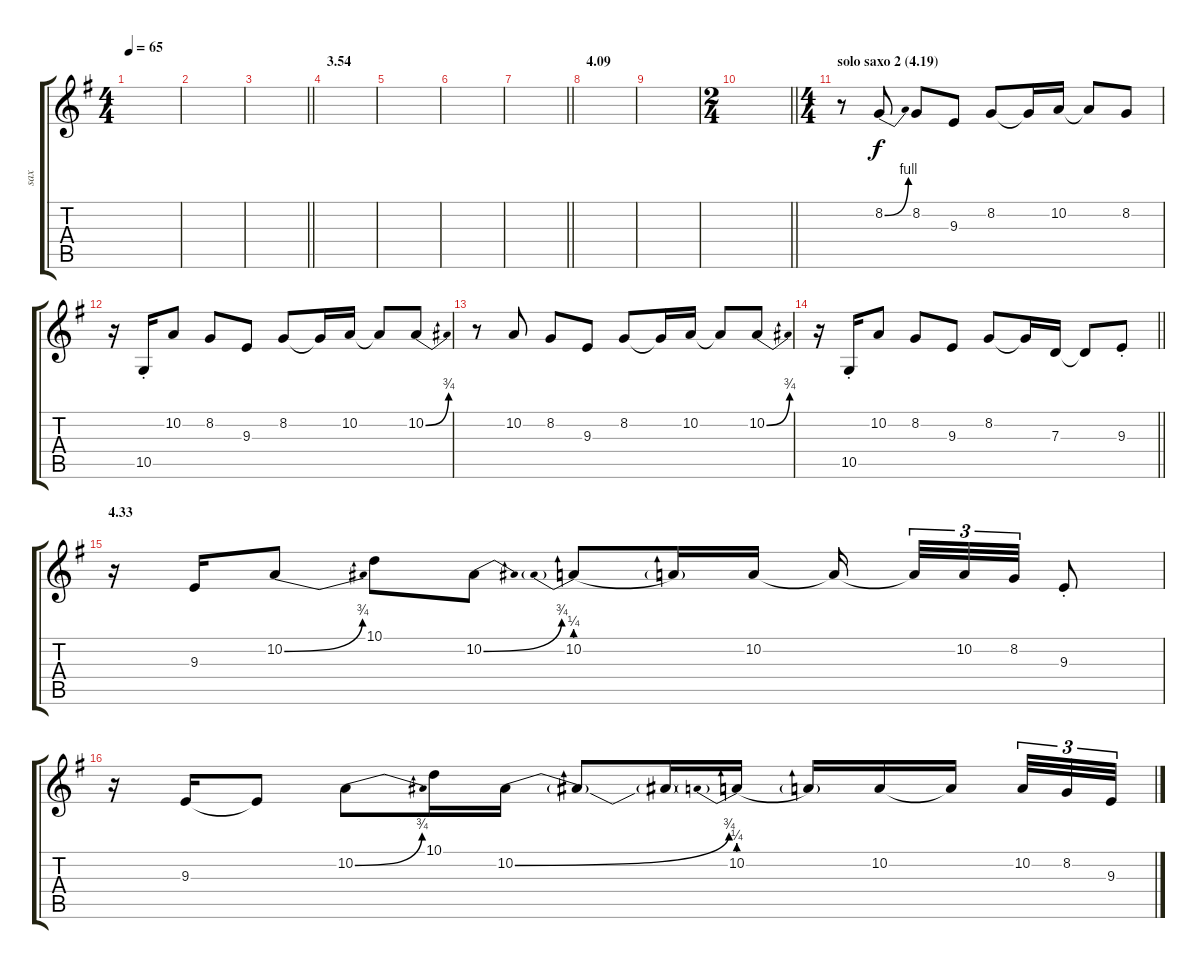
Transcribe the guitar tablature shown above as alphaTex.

\track ("sax" "sax") {instrument altosax}
\staff {score tabs}
\tuning (E4 B3 G3 D3 A2 E2) {hide}
\ts (4 4)
\tempo 65
\clef g2
\ks g
|
|
\barLineRight lightlight
|
\section ("" "3.54")
|
|
|
\barLineRight lightlight
|
\section ("" "4.09")
|
|
\ts (2 4)
\barLineRight lightlight
|
\ts (4 4)
\section ("" "solo saxo 2 (4.19)")
r.8 8.2{be (bend 0 0 60 4)}.8 8.2.8 9.3.8 8.2.8 8.2{t}.16 10.2.16 10.2{t}.8 8.2.8 |
r.16 10.5{st}.16 10.2.8 8.2.8 9.3.8 8.2.8 8.2{t}.16 10.2.16 10.2{t}.8 10.2{be (bend 0 0 60 3)}.8 |
r.8 10.2.8 8.2.8 9.3.8 8.2.8 8.2{t}.16 10.2.16 10.2{t}.8 10.2{be (bend 0 0 60 3)}.8 |
\barLineRight lightlight
r.16 10.5{st}.16 10.2.8 8.2.8 9.3.8 8.2.8 8.2{t}.16 7.3.16 7.3{t}.8 9.3{st}.8 |
\section ("" "4.33")
r.16 9.3.16 10.2{be (bend 0 0 60 3)}.8 10.1.8 10.2{be (bend 0 0 60 3)}.8 10.2{be (prebend 0 1 60 1)}.8 10.2{t}.16 10.2.16 10.2{t}.16{beam splitsecondary} 10.2{t}.32{tu (3 2)} 10.2.32{tu (3 2)} 8.2.32{tu (3 2)} 9.3{st}.8 |
r.16 9.3.16 9.3{t}.8 10.2{be (bend 0 0 60 3)}.8 10.1.16 10.2{be (bend 0 0 60 3)}.16 10.2{t}.8 10.2{t}.16 10.2{be (prebend 0 1 60 1)}.16 10.2{t}.16 10.2.16 10.2{t}.16{beam splitsecondary} 10.2.32{tu (3 2)} 8.2.32{tu (3 2)} 9.3.32{tu (3 2)}
